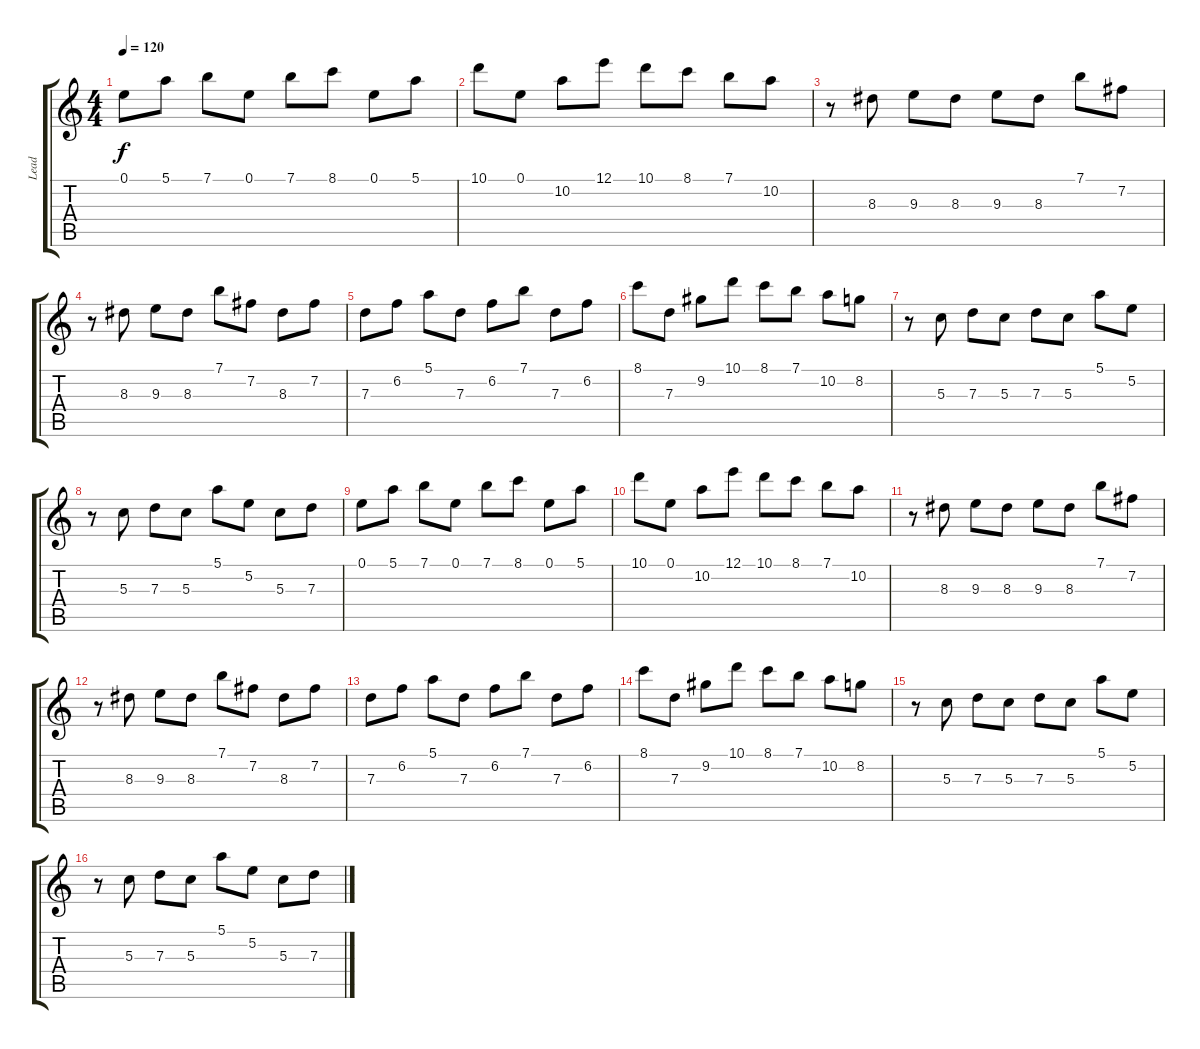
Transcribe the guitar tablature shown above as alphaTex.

\track ("Lead" "Lead") {instrument acousticguitarsteel}
\staff {score tabs}
\tuning (E4 B3 G3 D3 A2 E2) {hide}
\ts (4 4)
\tempo 120
\clef g2
\ks c
0.1.8{dy f} 5.1.8 7.1.8 0.1.8 7.1.8 8.1.8 0.1.8 5.1.8 |
10.1.8 0.1.8 10.2.8 12.1.8 10.1.8 8.1.8 7.1.8 10.2.8 |
r.8 8.3.8 9.3.8 8.3.8 9.3.8 8.3.8 7.1.8 7.2.8 |
r.8 8.3.8 9.3.8 8.3.8 7.1.8 7.2.8 8.3.8 7.2.8 |
7.3.8 6.2.8 5.1.8 7.3.8 6.2.8 7.1.8 7.3.8 6.2.8 |
8.1.8 7.3.8 9.2.8 10.1.8 8.1.8 7.1.8 10.2.8 8.2.8 |
r.8 5.3.8 7.3.8 5.3.8 7.3.8 5.3.8 5.1.8 5.2.8 |
r.8 5.3.8 7.3.8 5.3.8 5.1.8 5.2.8 5.3.8 7.3.8 |
0.1.8 5.1.8 7.1.8 0.1.8 7.1.8 8.1.8 0.1.8 5.1.8 |
10.1.8 0.1.8 10.2.8 12.1.8 10.1.8 8.1.8 7.1.8 10.2.8 |
r.8 8.3.8 9.3.8 8.3.8 9.3.8 8.3.8 7.1.8 7.2.8 |
r.8 8.3.8 9.3.8 8.3.8 7.1.8 7.2.8 8.3.8 7.2.8 |
7.3.8 6.2.8 5.1.8 7.3.8 6.2.8 7.1.8 7.3.8 6.2.8 |
8.1.8 7.3.8 9.2.8 10.1.8 8.1.8 7.1.8 10.2.8 8.2.8 |
r.8 5.3.8 7.3.8 5.3.8 7.3.8 5.3.8 5.1.8 5.2.8 |
r.8 5.3.8 7.3.8 5.3.8 5.1.8 5.2.8 5.3.8 7.3.8
